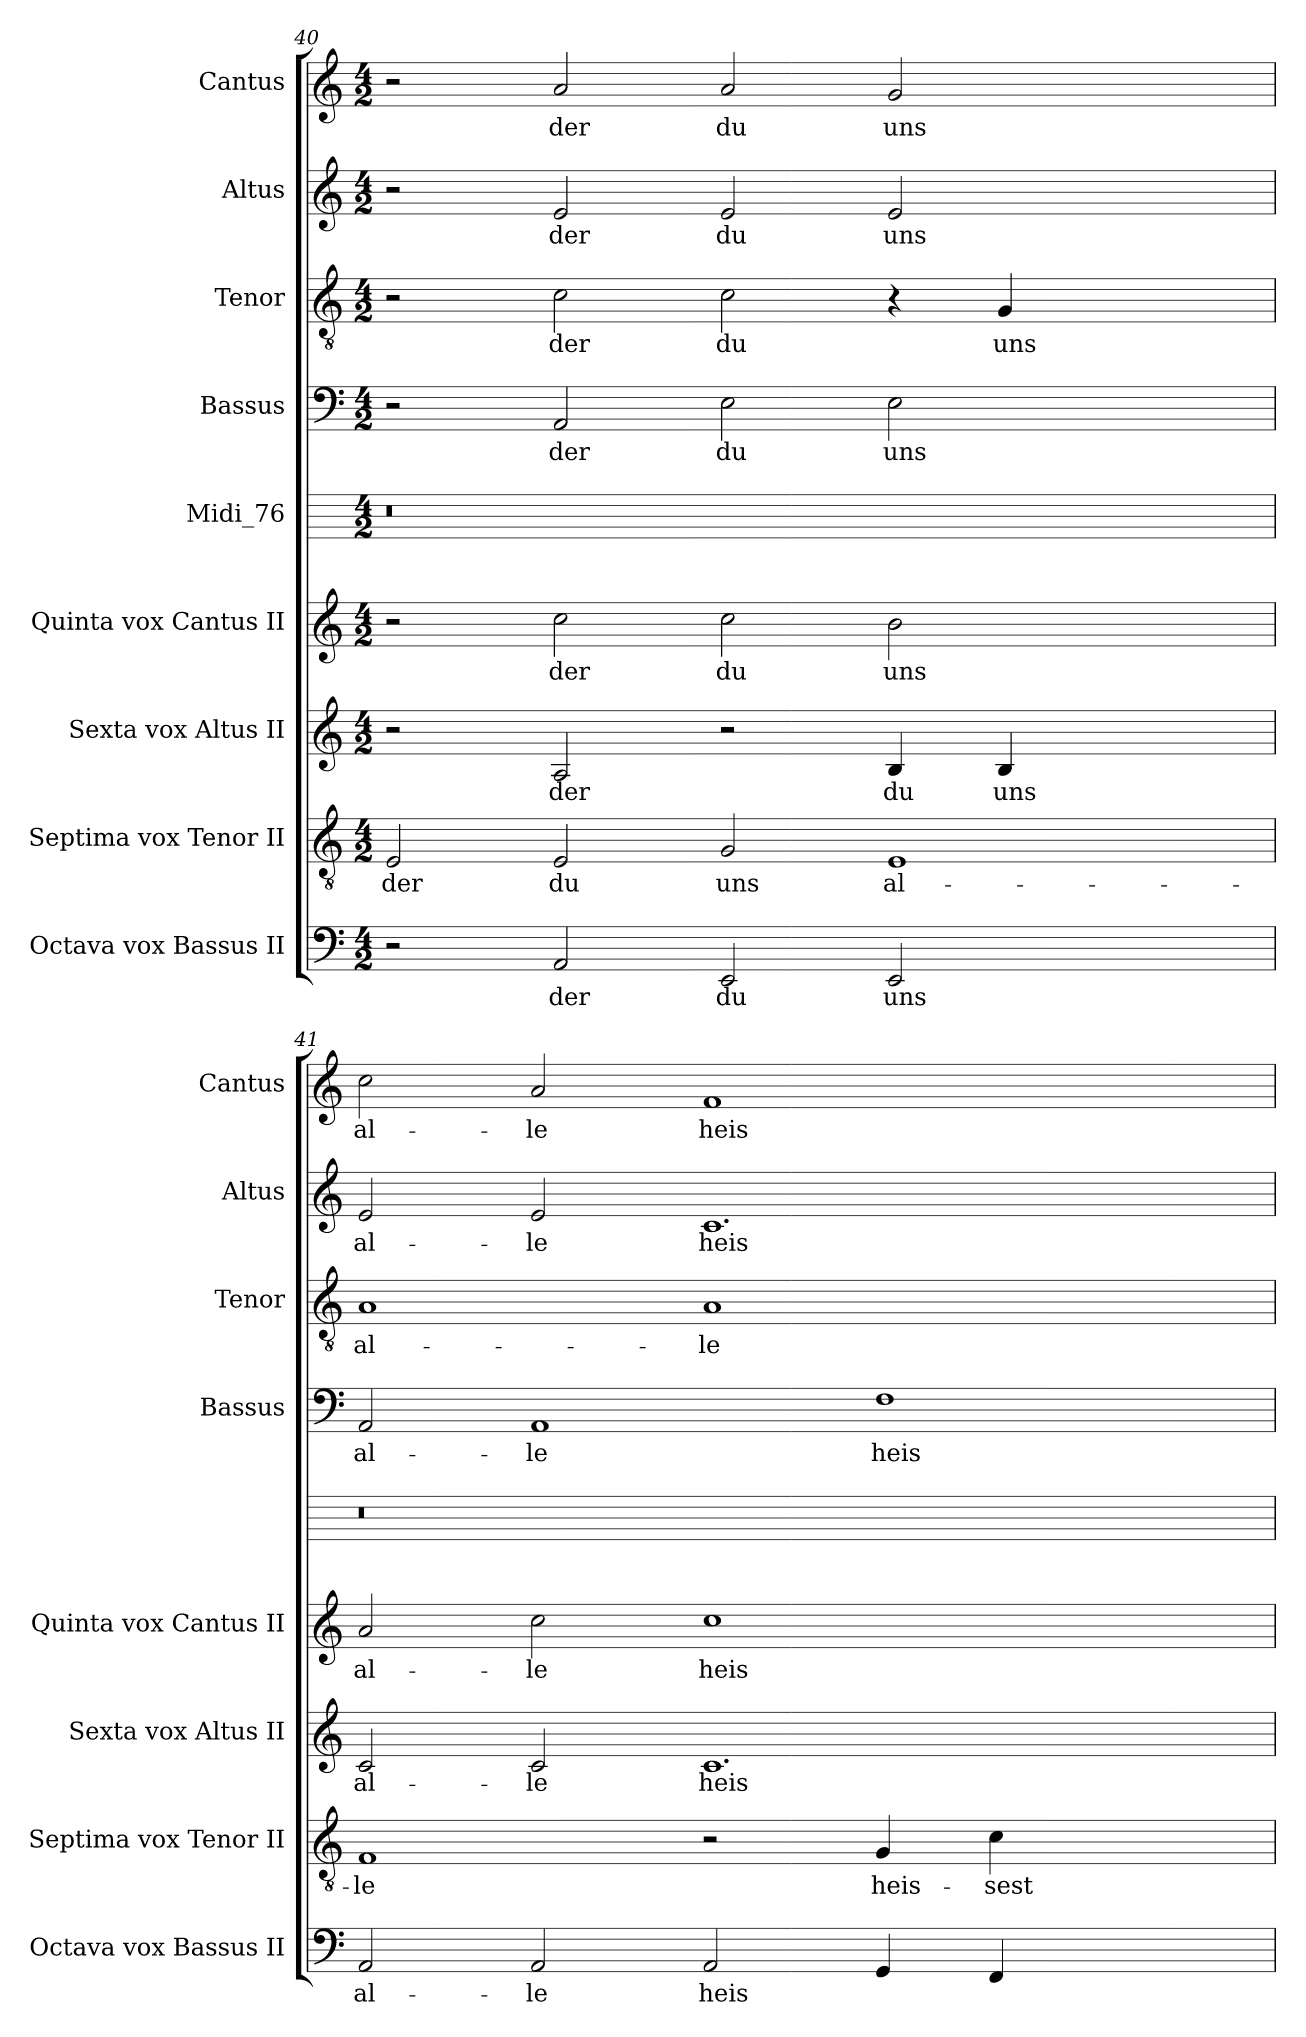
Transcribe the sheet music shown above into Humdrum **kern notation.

**kern	**text	**kern	**text	**kern	**text	**kern	**text	**kern	**kern	**text	**kern	**text	**kern	**text	**kern	**text
*part9	*part9	*part8	*part8	*part7	*part7	*part6	*part6	*part5	*part4	*part4	*part3	*part3	*part2	*part2	*part1	*part1
*staff9	*staff9	*staff8	*staff8	*staff7	*staff7	*staff6	*staff6	*staff5	*staff4	*staff4	*staff3	*staff3	*staff2	*staff2	*staff1	*staff1
*I"Octava vox Bassus II	*	*I"Septima vox Tenor II	*	*I"Sexta vox Altus II	*	*I"Quinta vox Cantus II	*	*I"Midi_76	*I"Bassus	*	*I"Tenor	*	*I"Altus	*	*I"Cantus	*
*I'Octava vox Bassus II	*	*I'Septima vox Tenor II	*	*I'Sexta vox Altus II	*	*I'Quinta vox Cantus II	*	*	*I'Bassus	*	*I'Tenor	*	*I'Altus	*	*I'Cantus	*
*clefF4	*	*clefGv2	*	*clefG2	*	*clefG2	*	*	*clefF4	*	*clefGv2	*	*clefG2	*	*clefG2	*
*k[]	*	*k[]	*	*k[]	*	*k[]	*	*	*k[]	*	*k[]	*	*k[]	*	*k[]	*
*C:	*	*C:	*	*C:	*	*C:	*	*	*C:	*	*C:	*	*C:	*	*C:	*
*M4/2	*	*M4/2	*	*M4/2	*	*M4/2	*	*M4/2	*M4/2	*	*M4/2	*	*M4/2	*	*M4/2	*
=40	=40	=40	=40	=40	=40	=40	=40	=40	=40	=40	=40	=40	=40	=40	=40	=40
!	!	!	!LO:LY:b	!	!	!	!	!	!	!	!	!	!	!	!	!
2r	.	2E	der	2r	.	2r	.	0r	2r	.	2r	.	2r	.	2r	.
!	!LO:LY:b	!	!LO:LY:b	!	!LO:LY:b	!	!LO:LY:b	!	!	!LO:LY:b	!	!LO:LY:b	!	!LO:LY:b	!	!LO:LY:b
2AA	der	2E	du	2A	der	2cc	der	.	2AA	der	2c	der	2e	der	2a	der
!	!LO:LY:b	!	!LO:LY:b	!	!	!	!LO:LY:b	!	!	!LO:LY:b	!	!LO:LY:b	!	!LO:LY:b	!	!LO:LY:b
2EE	du	2G	uns	2r	.	2cc	du	.	2E	du	2c	du	2e	du	2a	du
!	!LO:LY:b	!	!LO:LY:b	!	!LO:LY:b	!	!LO:LY:b	!	!	!LO:LY:b	!	!	!	!LO:LY:b	!	!LO:LY:b
2EE	uns	1E	al-	4B	du	2b	uns	.	2E	uns	4r	.	2e	uns	2g	uns
!	!	!	!	!	!LO:LY:b	!	!	!	!	!	!	!LO:LY:b	!	!	!	!
.	.	.	.	4B	uns	.	.	.	.	.	4G	uns	.	.	.	.
2ryy	.	.	.	2ryy	.	2ryy	.	2ryy	2ryy	.	2ryy	.	2ryy	.	2ryy	.
=41	=41	=41	=41	=41	=41	=41	=41	=41	=41	=41	=41	=41	=41	=41	=41	=41
!	!LO:LY:b	!	!LO:LY:b	!	!LO:LY:b	!	!LO:LY:b	!	!	!LO:LY:b	!	!LO:LY:b	!	!LO:LY:b	!	!LO:LY:b
2AA	al-	1F	-le	2c	al-	2a	al-	0r	2AA	al-	1A	al-	2e	al-	2cc	al-
!	!LO:LY:b	!	!	!	!LO:LY:b	!	!LO:LY:b	!	!	!LO:LY:b	!	!	!	!LO:LY:b	!	!LO:LY:b
2AA	-le	.	.	2c	-le	2cc	-le	.	1AA	-le	.	.	2e	-le	2a	-le
!	!LO:LY:b	!	!	!	!LO:LY:b	!	!LO:LY:b	!	!	!	!	!LO:LY:b	!	!LO:LY:b	!	!LO:LY:b
2AA	heis	2r	.	1.c	heis-	1cc	heis-	.	.	.	1A	-le	1.c	heis-	1f	heis-
!	!	!	!LO:LY:b	!	!	!	!	!	!	!LO:LY:b	!	!	!	!	!	!
4GG	.	4G	heis-	.	.	.	.	.	1F	heis-	.	.	.	.	.	.
!	!	!	!LO:LY:b	!	!	!	!	!	!	!	!	!	!	!	!	!
4FF	.	4c	-sest	.	.	.	.	.	.	.	.	.	.	.	.	.
2ryy	.	2ryy	.	.	.	2ryy	.	2ryy	.	.	2ryy	.	.	.	2ryy	.
=	=	=	=	=	=	=	=	=	=	=	=	=	=	=	=	=
*-	*-	*-	*-	*-	*-	*-	*-	*-	*-	*-	*-	*-	*-	*-	*-	*-
